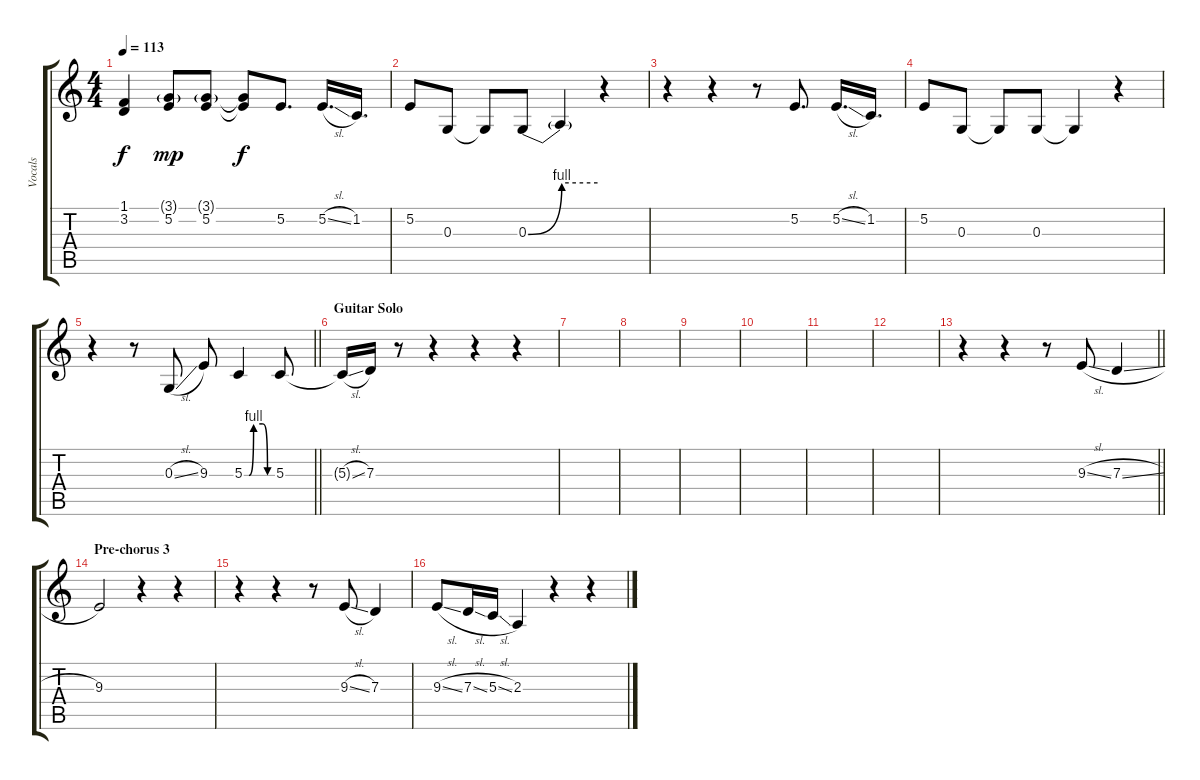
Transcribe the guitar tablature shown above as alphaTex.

\track ("Vocals" "Vocals") {instrument tenorsax}
\staff {score tabs}
\tuning (E4 B3 G3 D3 A2 E2) {hide}
\ts (4 4)
\tempo 113
\clef g2
\ks c
(1.1{t} 3.2{t}).4{dy f} (3.1{g} 5.2).8{dy mp} (3.1{g} 5.2).8 (3.1{t} 5.2{t}).8{dy f} 5.2.8{d} 5.2{sl}.16{d} 1.2.16{d} |
5.2.8 0.3.8 0.3{t}.8 0.3{be (bend 0 0 60 4)}.8 0.3{be (hold 0 4 60 4) t}.4 r.4 |
r.4 r.4 r.8 5.2.8{d} 5.2{sl}.16{d} 1.2.16{d} |
5.2.8 0.3.8 0.3{t}.8 0.3.8 0.3{t}.4 r.4 |
\barLineRight lightlight
r.4 r.8 0.3{sl}.8 9.3.8 5.3{be (custom 0 0 10 0 20 4 40 4 50 0 60 0)}.4 5.3.8 |
\section ("" "Guitar Solo")
5.3{sl t}.16 7.3.16 r.8 r.4 r.4 r.4 |
|
|
|
|
|
|
\barLineRight lightlight
r.4 r.4 r.8 9.3{sl}.8 7.3{sl}.4 |
\section ("" "Pre-chorus 3")
9.3.2 r.4 r.4 |
r.4 r.4 r.8 9.3{sl}.8 7.3.4 |
9.3{sl}.8 7.3{sl}.16 5.3{sl}.16 2.3.4 r.4 r.4
